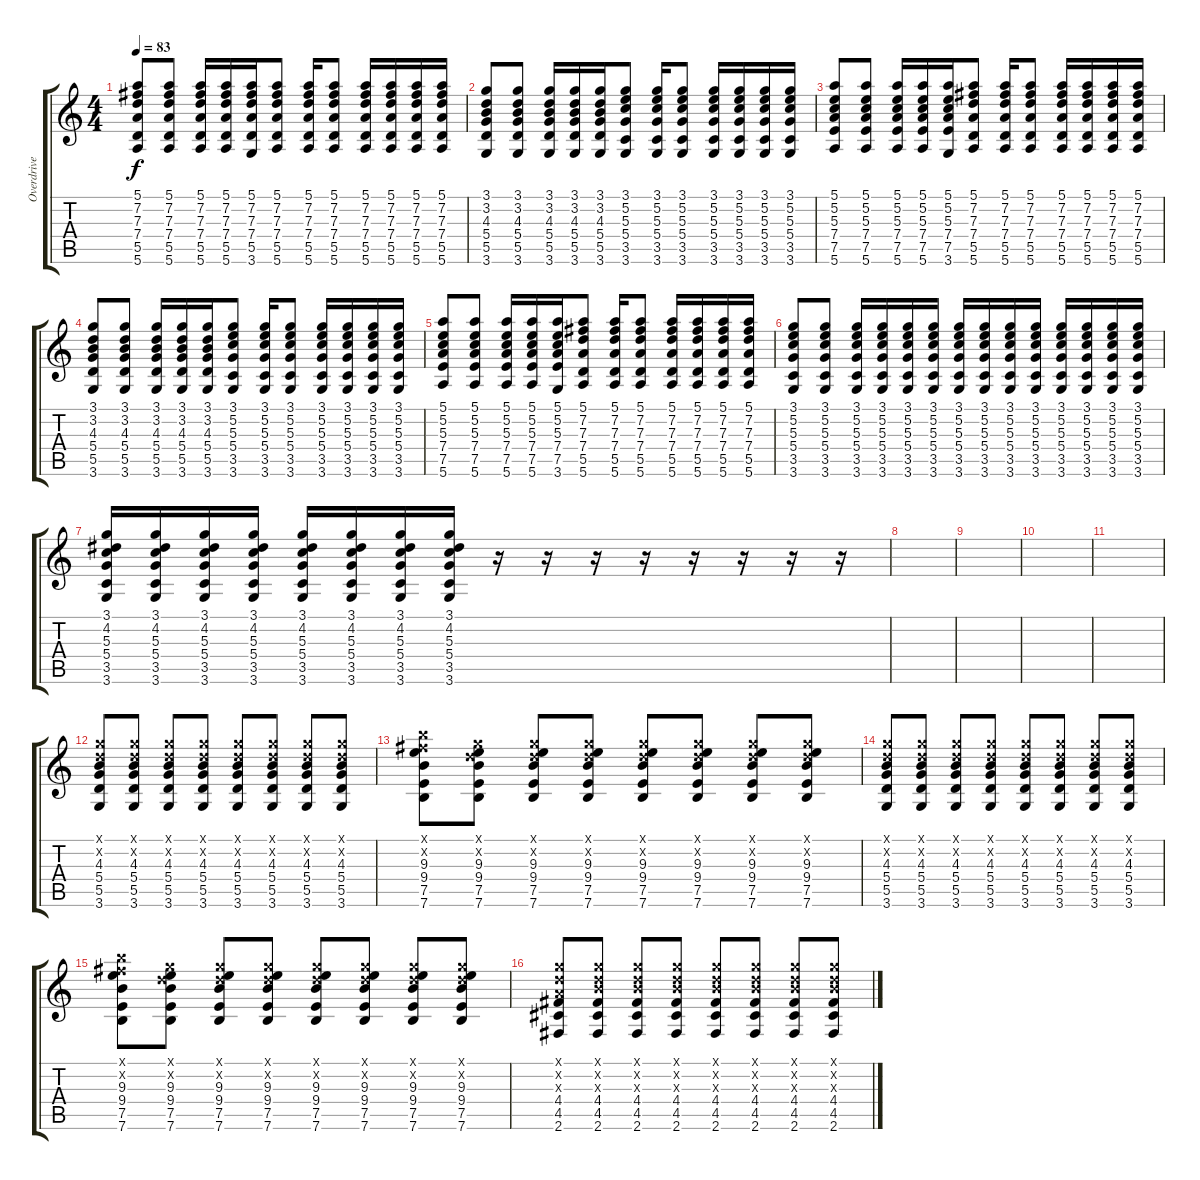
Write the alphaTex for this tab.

\track ("Overdrive" "Overdrive") {instrument overdrivenguitar}
\staff {score tabs}
\tuning (E4 B3 G3 D3 A2 E2) {hide}
\ts (4 4)
\tempo 83
\clef g2
\ks c
(5.1 7.2 7.3 7.4 5.5 5.6).8{dy f} (5.1 7.2 7.3 7.4 5.5 5.6).8 (5.1 7.2 7.3 7.4 5.5 5.6).16 (5.1 7.2 7.3 7.4 5.5 5.6).16 (5.1 7.2 7.3 7.4 5.5 3.6).16 (5.1 7.2 7.3 7.4 5.5 5.6).8 (5.1 7.2 7.3 7.4 5.5 5.6).16 (5.1 7.2 7.3 7.4 5.5 5.6).8 (5.1 7.2 7.3 7.4 5.5 5.6).16 (5.1 7.2 7.3 7.4 5.5 5.6).16 (5.1 7.2 7.3 7.4 5.5 5.6).16 (5.1 7.2 7.3 7.4 5.5 5.6).16 |
(3.1 3.2 4.3 5.4 5.5 3.6).8 (3.1 3.2 4.3 5.4 5.5 3.6).8 (3.1 3.2 4.3 5.4 5.5 3.6).16 (3.1 3.2 4.3 5.4 5.5 3.6).16 (3.1 3.2 4.3 5.4 5.5 3.6).16 (3.1 5.2 5.3 5.4 3.5 3.6).8 (3.1 5.2 5.3 5.4 3.5 3.6).16 (3.1 5.2 5.3 5.4 3.5 3.6).8 (3.1 5.2 5.3 5.4 3.5 3.6).16 (3.1 5.2 5.3 5.4 3.5 3.6).16 (3.1 5.2 5.3 5.4 3.5 3.6).16 (3.1 5.2 5.3 5.4 3.5 3.6).16 |
(5.1 5.2 5.3 7.4 7.5 5.6).8 (5.1 5.2 5.3 7.4 7.5 5.6).8 (5.1 5.2 5.3 7.4 7.5 5.6).16 (5.1 5.2 5.3 7.4 7.5 5.6).16 (5.1 5.2 5.3 7.4 7.5 3.6).16 (5.1 7.2 7.3 7.4 5.5 5.6).8 (5.1 7.2 7.3 7.4 5.5 5.6).16 (5.1 7.2 7.3 7.4 5.5 5.6).8 (5.1 7.2 7.3 7.4 5.5 5.6).16 (5.1 7.2 7.3 7.4 5.5 5.6).16 (5.1 7.2 7.3 7.4 5.5 5.6).16 (5.1 7.2 7.3 7.4 5.5 5.6).16 |
(3.1 3.2 4.3 5.4 5.5 3.6).8 (3.1 3.2 4.3 5.4 5.5 3.6).8 (3.1 3.2 4.3 5.4 5.5 3.6).16 (3.1 3.2 4.3 5.4 5.5 3.6).16 (3.1 3.2 4.3 5.4 5.5 3.6).16 (3.1 5.2 5.3 5.4 3.5 3.6).8 (3.1 5.2 5.3 5.4 3.5 3.6).16 (3.1 5.2 5.3 5.4 3.5 3.6).8 (3.1 5.2 5.3 5.4 3.5 3.6).16 (3.1 5.2 5.3 5.4 3.5 3.6).16 (3.1 5.2 5.3 5.4 3.5 3.6).16 (3.1 5.2 5.3 5.4 3.5 3.6).16 |
(5.1 5.2 5.3 7.4 7.5 5.6).8 (5.1 5.2 5.3 7.4 7.5 5.6).8 (5.1 5.2 5.3 7.4 7.5 5.6).16 (5.1 5.2 5.3 7.4 7.5 5.6).16 (5.1 5.2 5.3 7.4 7.5 3.6).16 (5.1 7.2 7.3 7.4 5.5 5.6).8 (5.1 7.2 7.3 7.4 5.5 5.6).16 (5.1 7.2 7.3 7.4 5.5 5.6).8 (5.1 7.2 7.3 7.4 5.5 5.6).16 (5.1 7.2 7.3 7.4 5.5 5.6).16 (5.1 7.2 7.3 7.4 5.5 5.6).16 (5.1 7.2 7.3 7.4 5.5 5.6).16 |
(3.1 5.2 5.3 5.4 3.5 3.6).8 (3.1 5.2 5.3 5.4 3.5 3.6).8 (3.1 5.2 5.3 5.4 3.5 3.6).16 (3.1 5.2 5.3 5.4 3.5 3.6).16 (3.1 5.2 5.3 5.4 3.5 3.6).16 (3.1 5.2 5.3 5.4 3.5 3.6).16 (3.1 5.2 5.3 5.4 3.5 3.6).16 (3.1 5.2 5.3 5.4 3.5 3.6).16 (3.1 5.2 5.3 5.4 3.5 3.6).16 (3.1 5.2 5.3 5.4 3.5 3.6).16 (3.1 5.2 5.3 5.4 3.5 3.6).16 (3.1 5.2 5.3 5.4 3.5 3.6).16 (3.1 5.2 5.3 5.4 3.5 3.6).16 (3.1 5.2 5.3 5.4 3.5 3.6).16 |
(3.1 4.2 5.3 5.4 3.5 3.6).16 (3.1 4.2 5.3 5.4 3.5 3.6).16 (3.1 4.2 5.3 5.4 3.5 3.6).16 (3.1 4.2 5.3 5.4 3.5 3.6).16 (3.1 4.2 5.3 5.4 3.5 3.6).16 (3.1 4.2 5.3 5.4 3.5 3.6).16 (3.1 4.2 5.3 5.4 3.5 3.6).16 (3.1 4.2 5.3 5.4 3.5 3.6).16 r.16 r.16 r.16 r.16 r.16 r.16 r.16 r.16 |
|
|
|
|
(3.1{x} 3.2{x} 4.3 5.4 5.5 3.6).8{volume 7} (3.1{x} 3.2{x} 4.3 5.4 5.5 3.6).8 (3.1{x} 3.2{x} 4.3 5.4 5.5 3.6).8 (3.1{x} 3.2{x} 4.3 5.4 5.5 3.6).8 (3.1{x} 3.2{x} 4.3 5.4 5.5 3.6).8 (3.1{x} 3.2{x} 4.3 5.4 5.5 3.6).8 (3.1{x} 3.2{x} 4.3 5.4 5.5 3.6).8 (3.1{x} 3.2{x} 4.3 5.4 5.5 3.6).8 |
(7.1{x} 7.2{x} 9.3 9.4 7.5 7.6).8 (3.1{x} 3.2{x} 9.3 9.4 7.5 7.6).8 (3.1{x} 3.2{x} 9.3 9.4 7.5 7.6).8 (3.1{x} 3.2{x} 9.3 9.4 7.5 7.6).8 (3.1{x} 3.2{x} 9.3 9.4 7.5 7.6).8 (3.1{x} 3.2{x} 9.3 9.4 7.5 7.6).8 (3.1{x} 3.2{x} 9.3 9.4 7.5 7.6).8 (3.1{x} 3.2{x} 9.3 9.4 7.5 7.6).8 |
(3.1{x} 3.2{x} 4.3 5.4 5.5 3.6).8 (3.1{x} 3.2{x} 4.3 5.4 5.5 3.6).8 (3.1{x} 3.2{x} 4.3 5.4 5.5 3.6).8 (3.1{x} 3.2{x} 4.3 5.4 5.5 3.6).8 (3.1{x} 3.2{x} 4.3 5.4 5.5 3.6).8 (3.1{x} 3.2{x} 4.3 5.4 5.5 3.6).8 (3.1{x} 3.2{x} 4.3 5.4 5.5 3.6).8 (3.1{x} 3.2{x} 4.3 5.4 5.5 3.6).8 |
(7.1{x} 7.2{x} 9.3 9.4 7.5 7.6).8 (3.1{x} 3.2{x} 9.3 9.4 7.5 7.6).8 (3.1{x} 3.2{x} 9.3 9.4 7.5 7.6).8 (3.1{x} 3.2{x} 9.3 9.4 7.5 7.6).8 (3.1{x} 3.2{x} 9.3 9.4 7.5 7.6).8 (3.1{x} 3.2{x} 9.3 9.4 7.5 7.6).8 (3.1{x} 3.2{x} 9.3 9.4 7.5 7.6).8 (3.1{x} 3.2{x} 9.3 9.4 7.5 7.6).8 |
(3.1{x} 3.2{x} 2.3{x} 4.4 4.5 2.6).8 (3.1{x} 3.2{x} 4.3{x} 4.4 4.5 2.6).8 (3.1{x} 3.2{x} 4.3{x} 4.4 4.5 2.6).8 (3.1{x} 3.2{x} 4.3{x} 4.4 4.5 2.6).8 (3.1{x} 3.2{x} 4.3{x} 4.4 4.5 2.6).8 (3.1{x} 3.2{x} 4.3{x} 4.4 4.5 2.6).8 (3.1{x} 3.2{x} 4.3{x} 4.4 4.5 2.6).8 (3.1{x} 3.2{x} 4.3{x} 4.4 4.5 2.6).8
